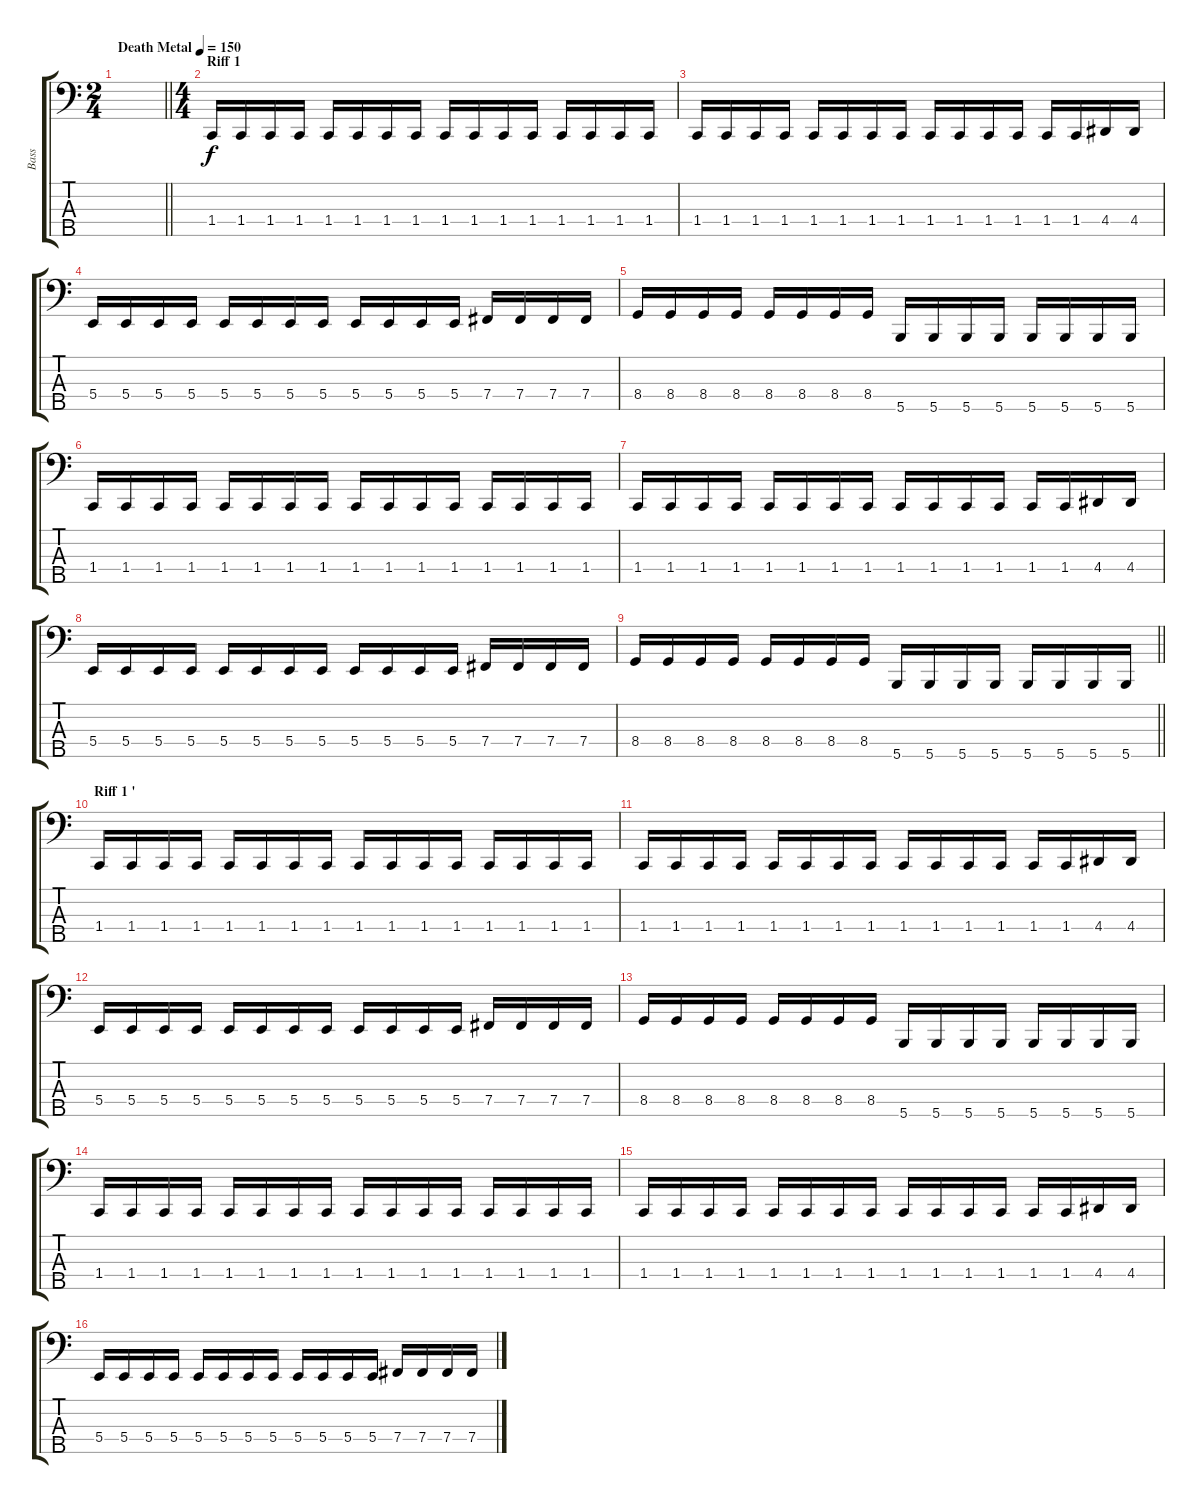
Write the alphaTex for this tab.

\track ("Bass" "Bass") {instrument electricbasspick}
\staff {score tabs}
\tuning (D2 A1 E1 B0 Gb0) {hide}
\ts (2 4)
\tempo (150 "Death Metal")
\clef f4
\barLineRight lightlight
\ks c
|
\ts (4 4)
\section ("" "Riff 1")
1.4.16 1.4.16 1.4.16 1.4.16 1.4.16 1.4.16 1.4.16 1.4.16 1.4.16 1.4.16 1.4.16 1.4.16 1.4.16 1.4.16 1.4.16 1.4.16 |
1.4.16 1.4.16 1.4.16 1.4.16 1.4.16 1.4.16 1.4.16 1.4.16 1.4.16 1.4.16 1.4.16 1.4.16 1.4.16 1.4.16 4.4.16 4.4.16 |
5.4.16 5.4.16 5.4.16 5.4.16 5.4.16 5.4.16 5.4.16 5.4.16 5.4.16 5.4.16 5.4.16 5.4.16 7.4.16 7.4.16 7.4.16 7.4.16 |
8.4.16 8.4.16 8.4.16 8.4.16 8.4.16 8.4.16 8.4.16 8.4.16 5.5.16 5.5.16 5.5.16 5.5.16 5.5.16 5.5.16 5.5.16 5.5.16 |
1.4.16 1.4.16 1.4.16 1.4.16 1.4.16 1.4.16 1.4.16 1.4.16 1.4.16 1.4.16 1.4.16 1.4.16 1.4.16 1.4.16 1.4.16 1.4.16 |
1.4.16 1.4.16 1.4.16 1.4.16 1.4.16 1.4.16 1.4.16 1.4.16 1.4.16 1.4.16 1.4.16 1.4.16 1.4.16 1.4.16 4.4.16 4.4.16 |
5.4.16 5.4.16 5.4.16 5.4.16 5.4.16 5.4.16 5.4.16 5.4.16 5.4.16 5.4.16 5.4.16 5.4.16 7.4.16 7.4.16 7.4.16 7.4.16 |
\barLineRight lightlight
8.4.16 8.4.16 8.4.16 8.4.16 8.4.16 8.4.16 8.4.16 8.4.16 5.5.16 5.5.16 5.5.16 5.5.16 5.5.16 5.5.16 5.5.16 5.5.16 |
\section ("" "Riff 1 '")
1.4.16 1.4.16 1.4.16 1.4.16 1.4.16 1.4.16 1.4.16 1.4.16 1.4.16 1.4.16 1.4.16 1.4.16 1.4.16 1.4.16 1.4.16 1.4.16 |
1.4.16 1.4.16 1.4.16 1.4.16 1.4.16 1.4.16 1.4.16 1.4.16 1.4.16 1.4.16 1.4.16 1.4.16 1.4.16 1.4.16 4.4.16 4.4.16 |
5.4.16 5.4.16 5.4.16 5.4.16 5.4.16 5.4.16 5.4.16 5.4.16 5.4.16 5.4.16 5.4.16 5.4.16 7.4.16 7.4.16 7.4.16 7.4.16 |
8.4.16 8.4.16 8.4.16 8.4.16 8.4.16 8.4.16 8.4.16 8.4.16 5.5.16 5.5.16 5.5.16 5.5.16 5.5.16 5.5.16 5.5.16 5.5.16 |
1.4.16 1.4.16 1.4.16 1.4.16 1.4.16 1.4.16 1.4.16 1.4.16 1.4.16 1.4.16 1.4.16 1.4.16 1.4.16 1.4.16 1.4.16 1.4.16 |
1.4.16 1.4.16 1.4.16 1.4.16 1.4.16 1.4.16 1.4.16 1.4.16 1.4.16 1.4.16 1.4.16 1.4.16 1.4.16 1.4.16 4.4.16 4.4.16 |
5.4.16 5.4.16 5.4.16 5.4.16 5.4.16 5.4.16 5.4.16 5.4.16 5.4.16 5.4.16 5.4.16 5.4.16 7.4.16 7.4.16 7.4.16 7.4.16
